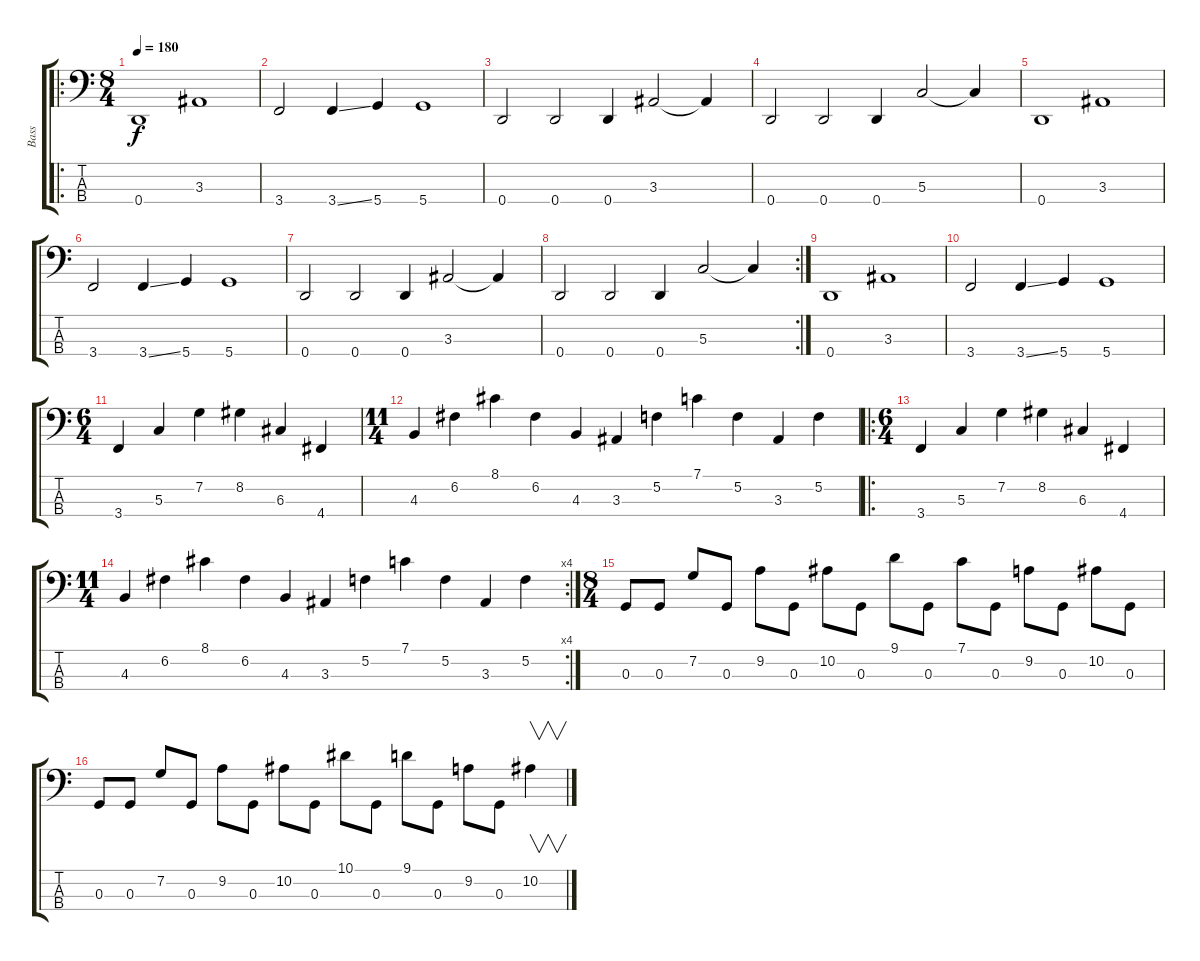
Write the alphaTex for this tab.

\track ("Bass" "Bass") {instrument electricbassfinger}
\staff {score tabs}
\tuning (F2 C2 G1 D1) {hide}
\ro
\ts (8 4)
\tempo 180
\clef f4
\ks c
0.4.1{dy f} 3.3.1 |
3.4.2 3.4{ss}.4 5.4.4 5.4.1 |
0.4.2 0.4.2 0.4.4 3.3.2 3.3{t}.4 |
0.4.2 0.4.2 0.4.4 5.3.2 5.3{t}.4 |
0.4.1 3.3.1 |
3.4.2 3.4{ss}.4 5.4.4 5.4.1 |
0.4.2 0.4.2 0.4.4 3.3.2 3.3{t}.4 |
\rc 2
0.4.2 0.4.2 0.4.4 5.3.2 5.3{t}.4 |
0.4.1 3.3.1 |
3.4.2 3.4{ss}.4 5.4.4 5.4.1 |
\ts (6 4)
3.4.4 5.3.4 7.2.4 8.2.4 6.3.4 4.4.4 |
\ts (11 4)
4.3.4 6.2.4 8.1.4 6.2.4 4.3.4 3.3.4 5.2.4 7.1.4 5.2.4 3.3.4 5.2.4 |
\ro
\ts (6 4)
3.4.4 5.3.4 7.2.4 8.2.4 6.3.4 4.4.4 |
\rc 4
\ts (11 4)
4.3.4 6.2.4 8.1.4 6.2.4 4.3.4 3.3.4 5.2.4 7.1.4 5.2.4 3.3.4 5.2.4 |
\ts (8 4)
0.3.8 0.3.8 7.2.8 0.3.8 9.2.8 0.3.8 10.2.8 0.3.8 9.1.8 0.3.8 7.1.8 0.3.8 9.2.8 0.3.8 10.2.8 0.3.8 |
0.3.8 0.3.8 7.2.8 0.3.8 9.2.8 0.3.8 10.2.8 0.3.8 10.1.8 0.3.8 9.1.8 0.3.8 9.2.8 0.3.8 10.2.4{v}
